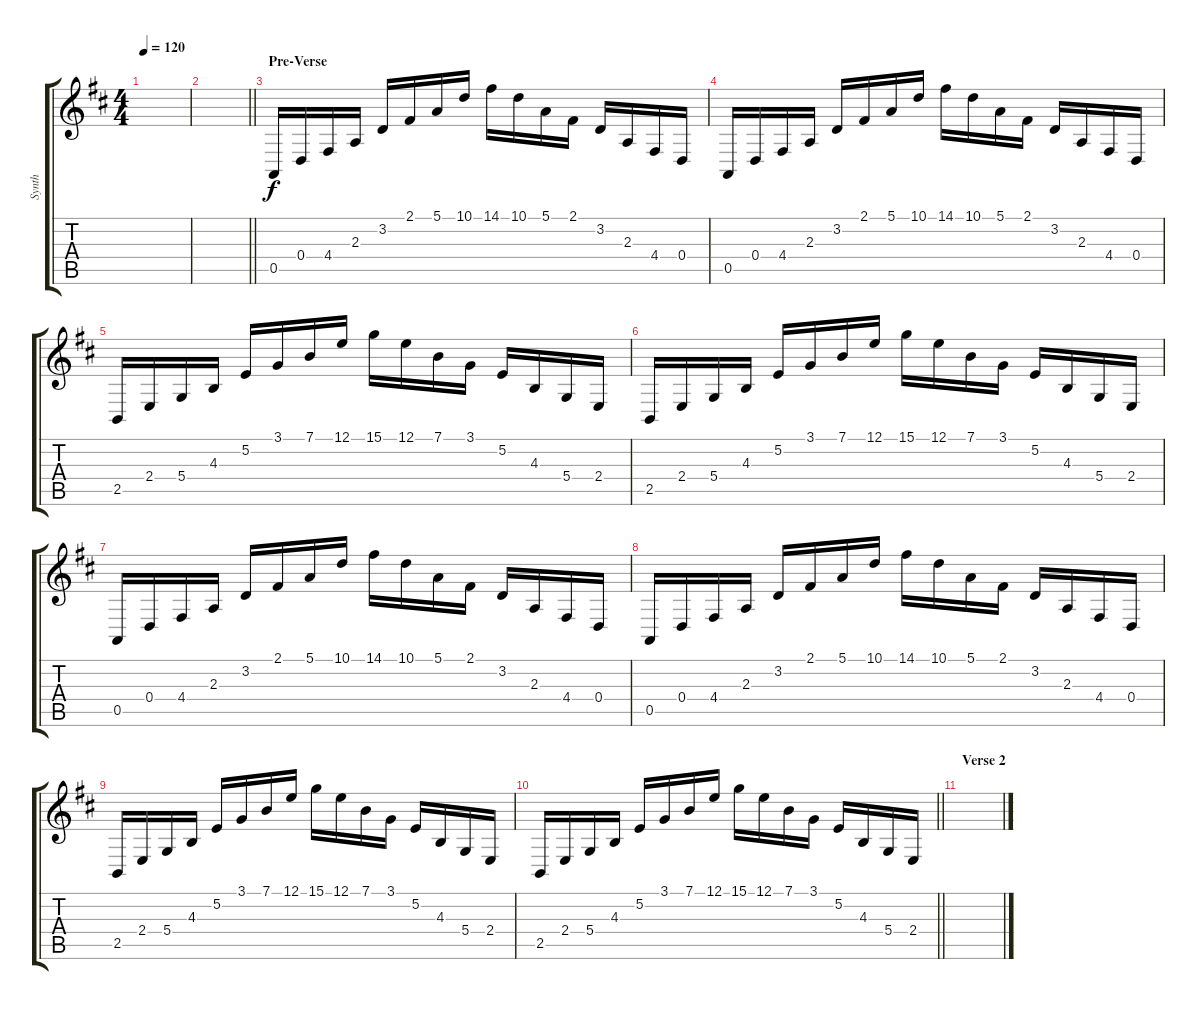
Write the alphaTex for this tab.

\track ("Synth" "Synth") {instrument lead4chiff}
\staff {score tabs}
\tuning (E4 B3 G3 D3 A2 E2) {hide}
\ts (4 4)
\tempo 120
\clef g2
\ks d
|
\barLineRight lightlight
|
\section ("" "Pre-Verse")
0.5.16 0.4.16 4.4.16 2.3.16 3.2.16 2.1.16 5.1.16 10.1.16 14.1.16 10.1.16 5.1.16 2.1.16 3.2.16 2.3.16 4.4.16 0.4.16 |
0.5.16 0.4.16 4.4.16 2.3.16 3.2.16 2.1.16 5.1.16 10.1.16 14.1.16 10.1.16 5.1.16 2.1.16 3.2.16 2.3.16 4.4.16 0.4.16 |
2.5.16 2.4.16 5.4.16 4.3.16 5.2.16 3.1.16 7.1.16 12.1.16 15.1.16 12.1.16 7.1.16 3.1.16 5.2.16 4.3.16 5.4.16 2.4.16 |
2.5.16 2.4.16 5.4.16 4.3.16 5.2.16 3.1.16 7.1.16 12.1.16 15.1.16 12.1.16 7.1.16 3.1.16 5.2.16 4.3.16 5.4.16 2.4.16 |
0.5.16 0.4.16 4.4.16 2.3.16 3.2.16 2.1.16 5.1.16 10.1.16 14.1.16 10.1.16 5.1.16 2.1.16 3.2.16 2.3.16 4.4.16 0.4.16 |
0.5.16 0.4.16 4.4.16 2.3.16 3.2.16 2.1.16 5.1.16 10.1.16 14.1.16 10.1.16 5.1.16 2.1.16 3.2.16 2.3.16 4.4.16 0.4.16 |
2.5.16 2.4.16 5.4.16 4.3.16 5.2.16 3.1.16 7.1.16 12.1.16 15.1.16 12.1.16 7.1.16 3.1.16 5.2.16 4.3.16 5.4.16 2.4.16 |
\barLineRight lightlight
2.5.16 2.4.16 5.4.16 4.3.16 5.2.16 3.1.16 7.1.16 12.1.16 15.1.16 12.1.16 7.1.16 3.1.16 5.2.16 4.3.16 5.4.16 2.4.16 |
\section ("" "Verse 2")
